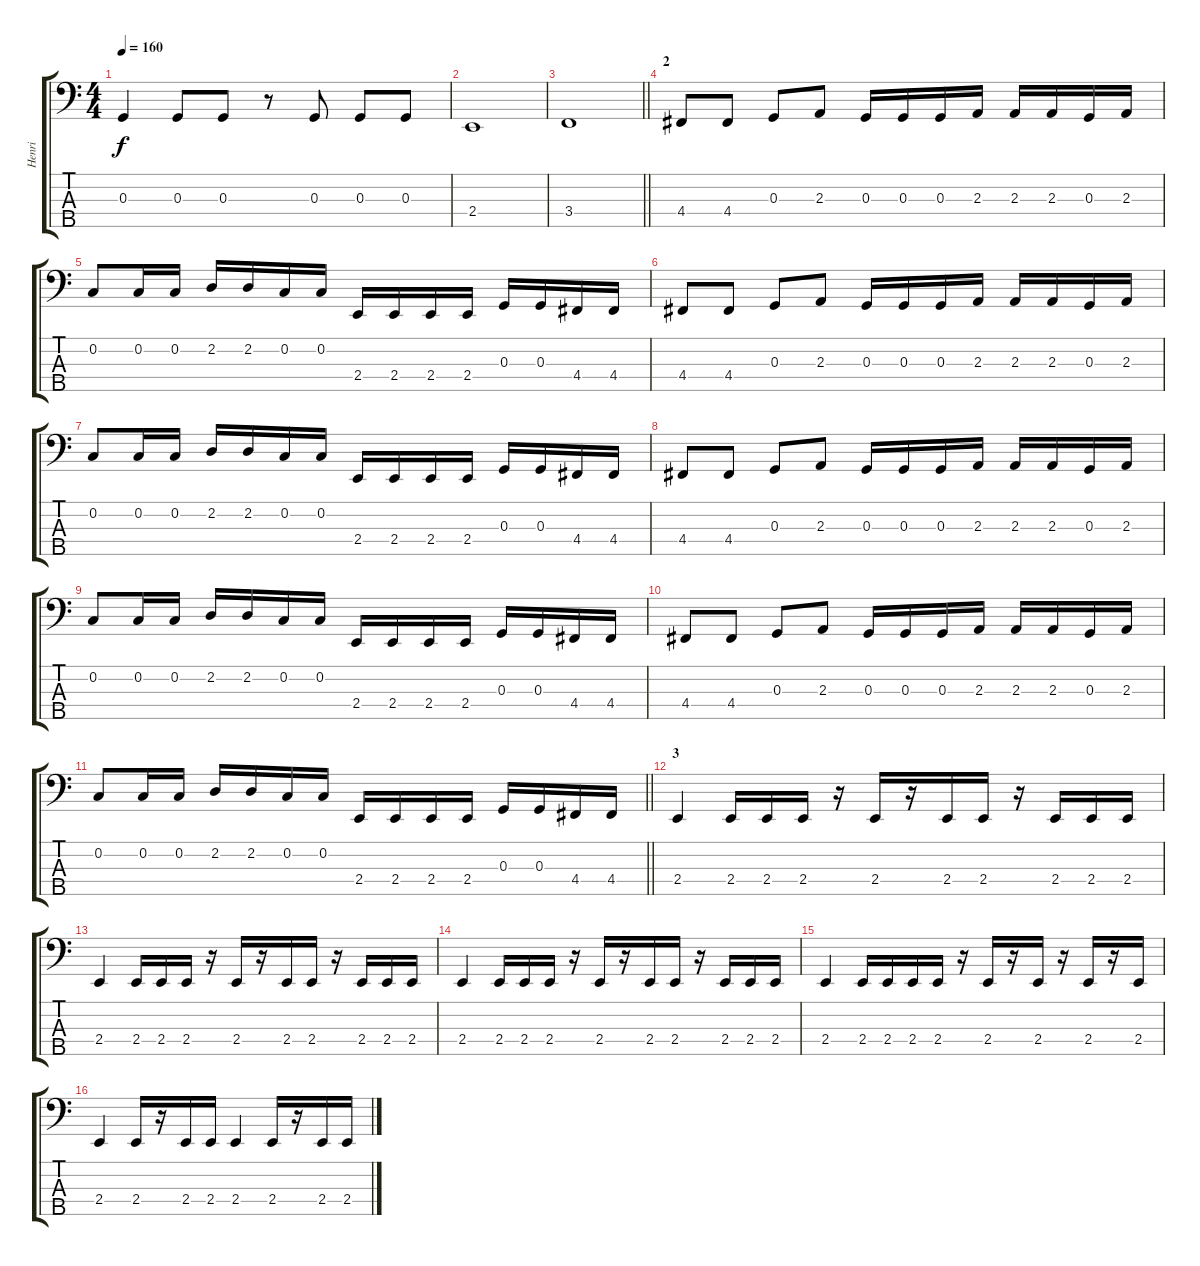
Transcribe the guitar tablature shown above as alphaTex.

\track ("Henri" "Henri") {instrument electricbassfinger}
\staff {score tabs}
\tuning (F2 C2 G1 D1 A0) {hide}
\ts (4 4)
\tempo 160
\clef f4
\ks c
0.3.4{dy f} 0.3.8 0.3.8 r.8 0.3.8 0.3.8 0.3.8 |
2.4.1 |
\barLineRight lightlight
3.4.1 |
\section ("" "2")
4.4.8 4.4.8 0.3.8 2.3.8 0.3.16 0.3.16 0.3.16 2.3.16 2.3.16 2.3.16 0.3.16 2.3.16 |
0.2.8 0.2.16 0.2.16 2.2.16 2.2.16 0.2.16 0.2.16 2.4.16 2.4.16 2.4.16 2.4.16 0.3.16 0.3.16 4.4.16 4.4.16 |
4.4.8 4.4.8 0.3.8 2.3.8 0.3.16 0.3.16 0.3.16 2.3.16 2.3.16 2.3.16 0.3.16 2.3.16 |
0.2.8 0.2.16 0.2.16 2.2.16 2.2.16 0.2.16 0.2.16 2.4.16 2.4.16 2.4.16 2.4.16 0.3.16 0.3.16 4.4.16 4.4.16 |
4.4.8 4.4.8 0.3.8 2.3.8 0.3.16 0.3.16 0.3.16 2.3.16 2.3.16 2.3.16 0.3.16 2.3.16 |
0.2.8 0.2.16 0.2.16 2.2.16 2.2.16 0.2.16 0.2.16 2.4.16 2.4.16 2.4.16 2.4.16 0.3.16 0.3.16 4.4.16 4.4.16 |
4.4.8 4.4.8 0.3.8 2.3.8 0.3.16 0.3.16 0.3.16 2.3.16 2.3.16 2.3.16 0.3.16 2.3.16 |
\barLineRight lightlight
0.2.8 0.2.16 0.2.16 2.2.16 2.2.16 0.2.16 0.2.16 2.4.16 2.4.16 2.4.16 2.4.16 0.3.16 0.3.16 4.4.16 4.4.16 |
\section ("" "3")
2.4.4 2.4.16 2.4.16 2.4.16 r.16 2.4.16 r.16 2.4.16 2.4.16 r.16 2.4.16 2.4.16 2.4.16 |
2.4.4 2.4.16 2.4.16 2.4.16 r.16 2.4.16 r.16 2.4.16 2.4.16 r.16 2.4.16 2.4.16 2.4.16 |
2.4.4 2.4.16 2.4.16 2.4.16 r.16 2.4.16 r.16 2.4.16 2.4.16 r.16 2.4.16 2.4.16 2.4.16 |
2.4.4 2.4.16 2.4.16 2.4.16 2.4.16 r.16 2.4.16 r.16 2.4.16 r.16 2.4.16 r.16 2.4.16 |
2.4.4 2.4.16 r.16 2.4.16 2.4.16 2.4.4 2.4.16 r.16 2.4.16 2.4.16
